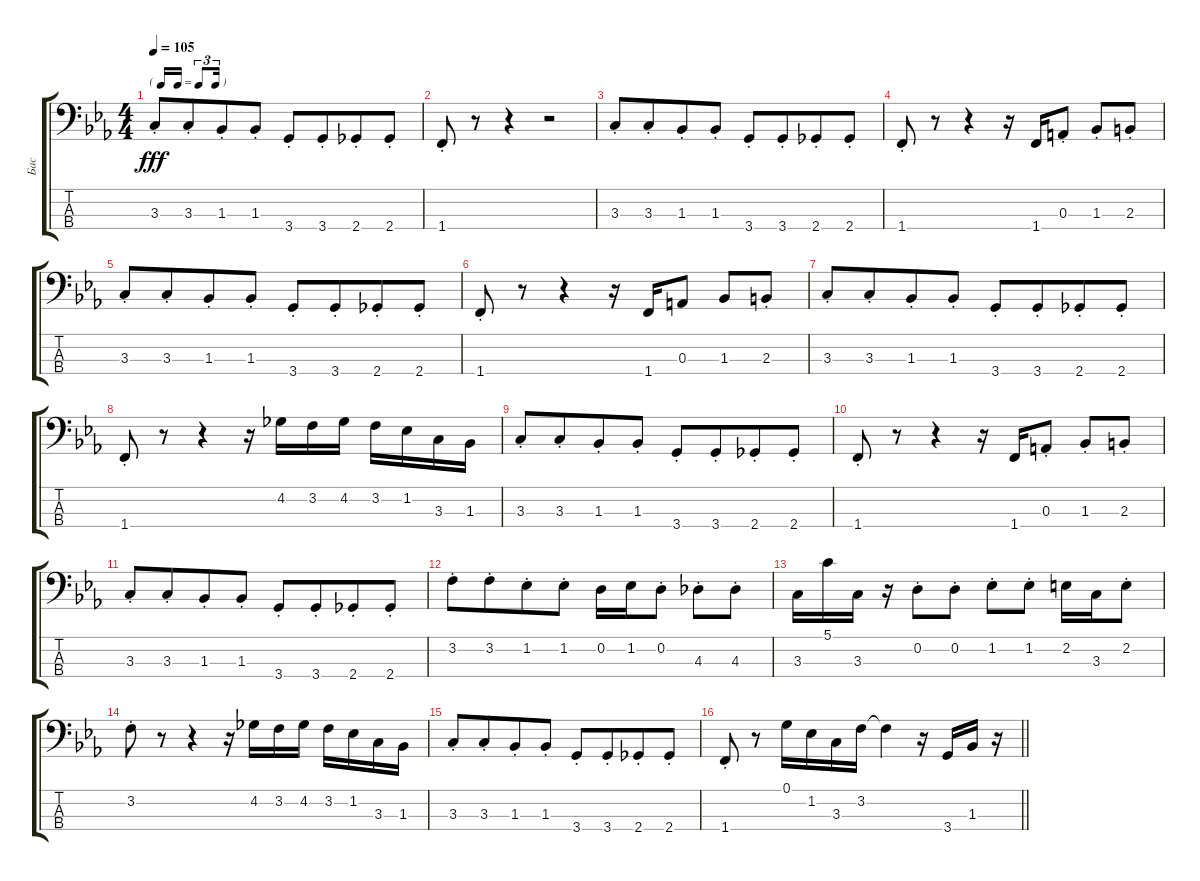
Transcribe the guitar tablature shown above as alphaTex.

\track ("Бас" "Бас") {instrument electricbassfinger}
\staff {score tabs}
\tuning (G2 D2 A1 E1) {hide}
\ts (4 4)
\tf triplet16th
\tempo 105
\clef f4
\ks cminor
3.3{st}.8{dy fff} 3.3{st}.8{beam merge} 1.3{st}.8 1.3{st}.8 3.4{st}.8 3.4{st}.8{beam merge} 2.4{st}.8 2.4{st}.8 |
1.4{st}.8 r.8 r.4 r.2 |
3.3{st}.8 3.3{st}.8{beam merge} 1.3{st}.8 1.3{st}.8 3.4{st}.8 3.4{st}.8{beam merge} 2.4{st}.8 2.4{st}.8 |
1.4{st}.8 r.8 r.4 r.16 1.4.16 0.3{st}.8 1.3{st}.8 2.3{st}.8 |
3.3{st}.8 3.3{st}.8{beam merge} 1.3{st}.8 1.3{st}.8 3.4{st}.8 3.4{st}.8{beam merge} 2.4{st}.8 2.4{st}.8 |
1.4{st}.8 r.8 r.4 r.16 1.4.16 0.3.8 1.3.8 2.3{st}.8 |
3.3{st}.8 3.3{st}.8{beam merge} 1.3{st}.8 1.3{st}.8 3.4{st}.8 3.4{st}.8{beam merge} 2.4{st}.8 2.4{st}.8 |
1.4{st}.8 r.8 r.4 r.16 4.2.16 3.2.16 4.2.16 3.2.16 1.2.16 3.3.16 1.3.16 |
3.3{st}.8 3.3{st}.8{beam merge} 1.3{st}.8 1.3{st}.8 3.4{st}.8 3.4{st}.8{beam merge} 2.4{st}.8 2.4{st}.8 |
1.4{st}.8 r.8 r.4 r.16 1.4.16 0.3{st}.8 1.3{st}.8 2.3{st}.8 |
3.3{st}.8 3.3{st}.8{beam merge} 1.3{st}.8 1.3{st}.8 3.4{st}.8 3.4{st}.8{beam merge} 2.4{st}.8 2.4{st}.8 |
3.2{st}.8 3.2{st}.8{beam merge} 1.2{st}.8 1.2{st}.8 0.2.16 1.2.16 0.2{st}.8 4.3{st}.8 4.3{st}.8 |
3.3.16 5.1.16 3.3.16 r.16 0.2{st}.8 0.2{st}.8 1.2{st}.8 1.2{st}.8 2.2.16 3.3.16 2.2{st}.8 |
3.2{st}.8 r.8 r.4 r.16 4.2.16 3.2.16 4.2.16 3.2.16 1.2.16 3.3.16 1.3.16 |
3.3{st}.8 3.3{st}.8{beam merge} 1.3{st}.8 1.3{st}.8 3.4{st}.8 3.4{st}.8{beam merge} 2.4{st}.8 2.4{st}.8 |
\barLineRight lightlight
1.4{st}.8 r.8 0.1.16 1.2.16 3.3.16 3.2.16 3.2{t}.4 r.16 3.4.16 1.3.16 r.16
